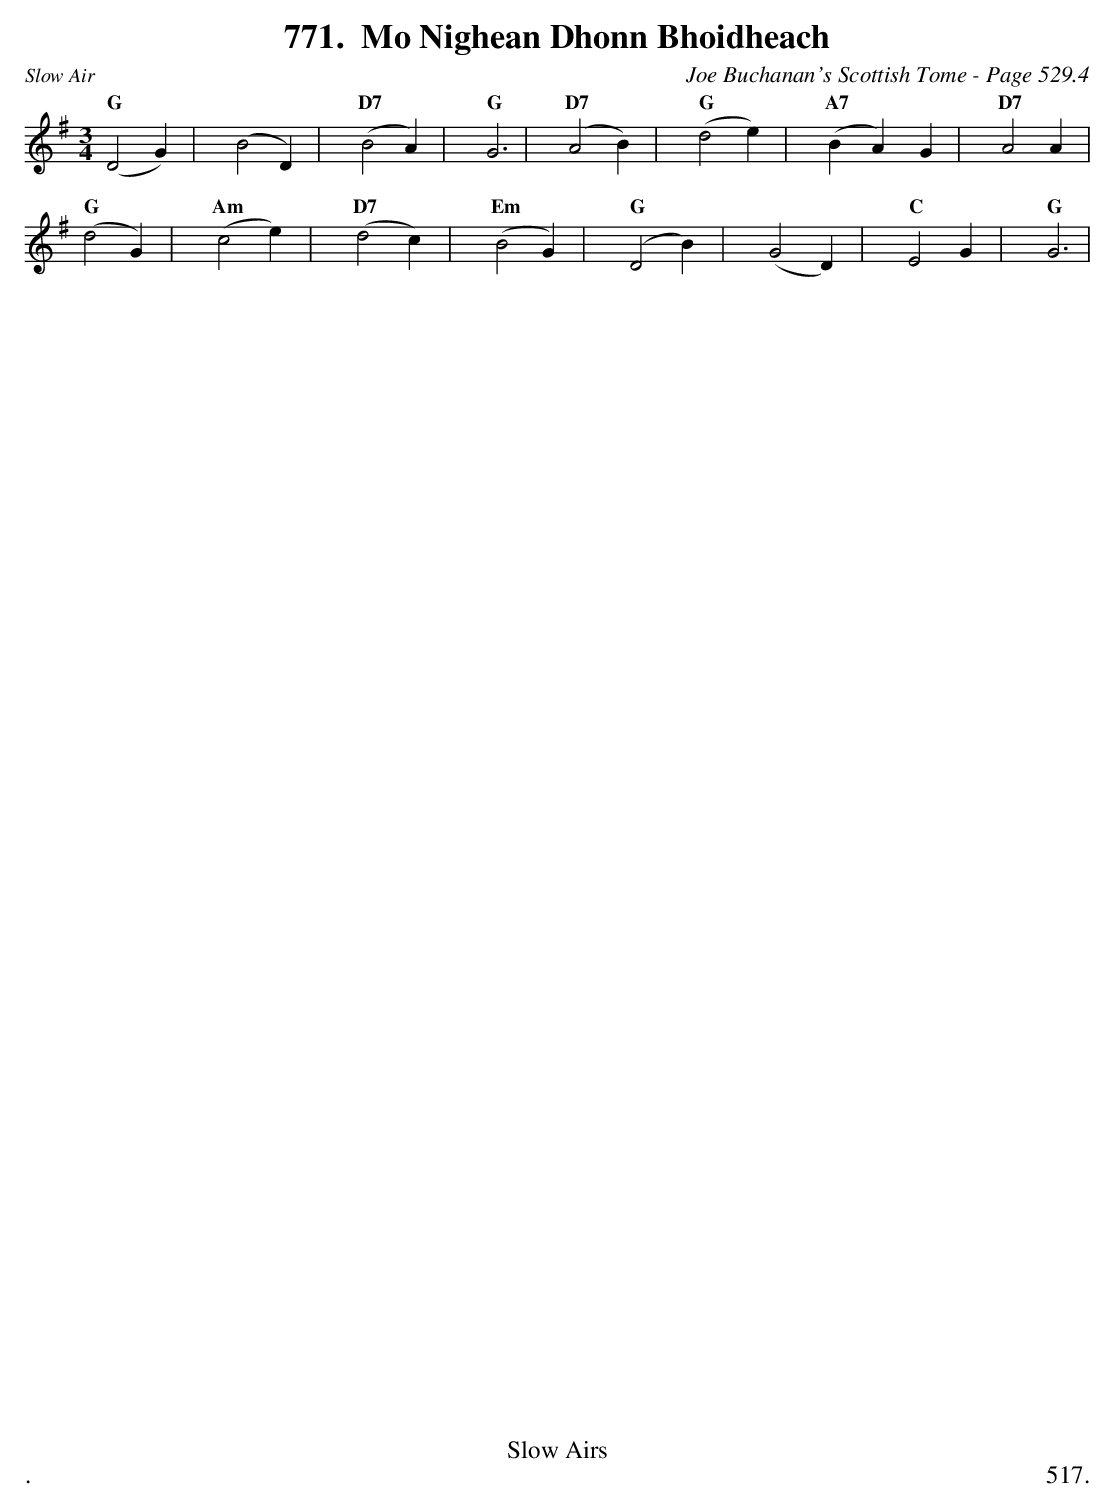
X:1
T:Mo Nighean Dhonn Bhoidheach
C:Joe Buchanan's Scottish Tome - Page 529.4
L:1/4
M:3/4
K:G
"G"(D2 G) | (B2 D) | "D7"(B2 A) | "G"G3 | "D7"(A2 B) | "G"(d2 e) | "A7"(B A) G | "D7"A2 A |
"G"(d2 G) | "Am"(c2 e) | "D7"(d2 c) | "Em"(B2 G) | "G"(D2 B) | (G2 D) | "C"E2 G | "G"G3 |
